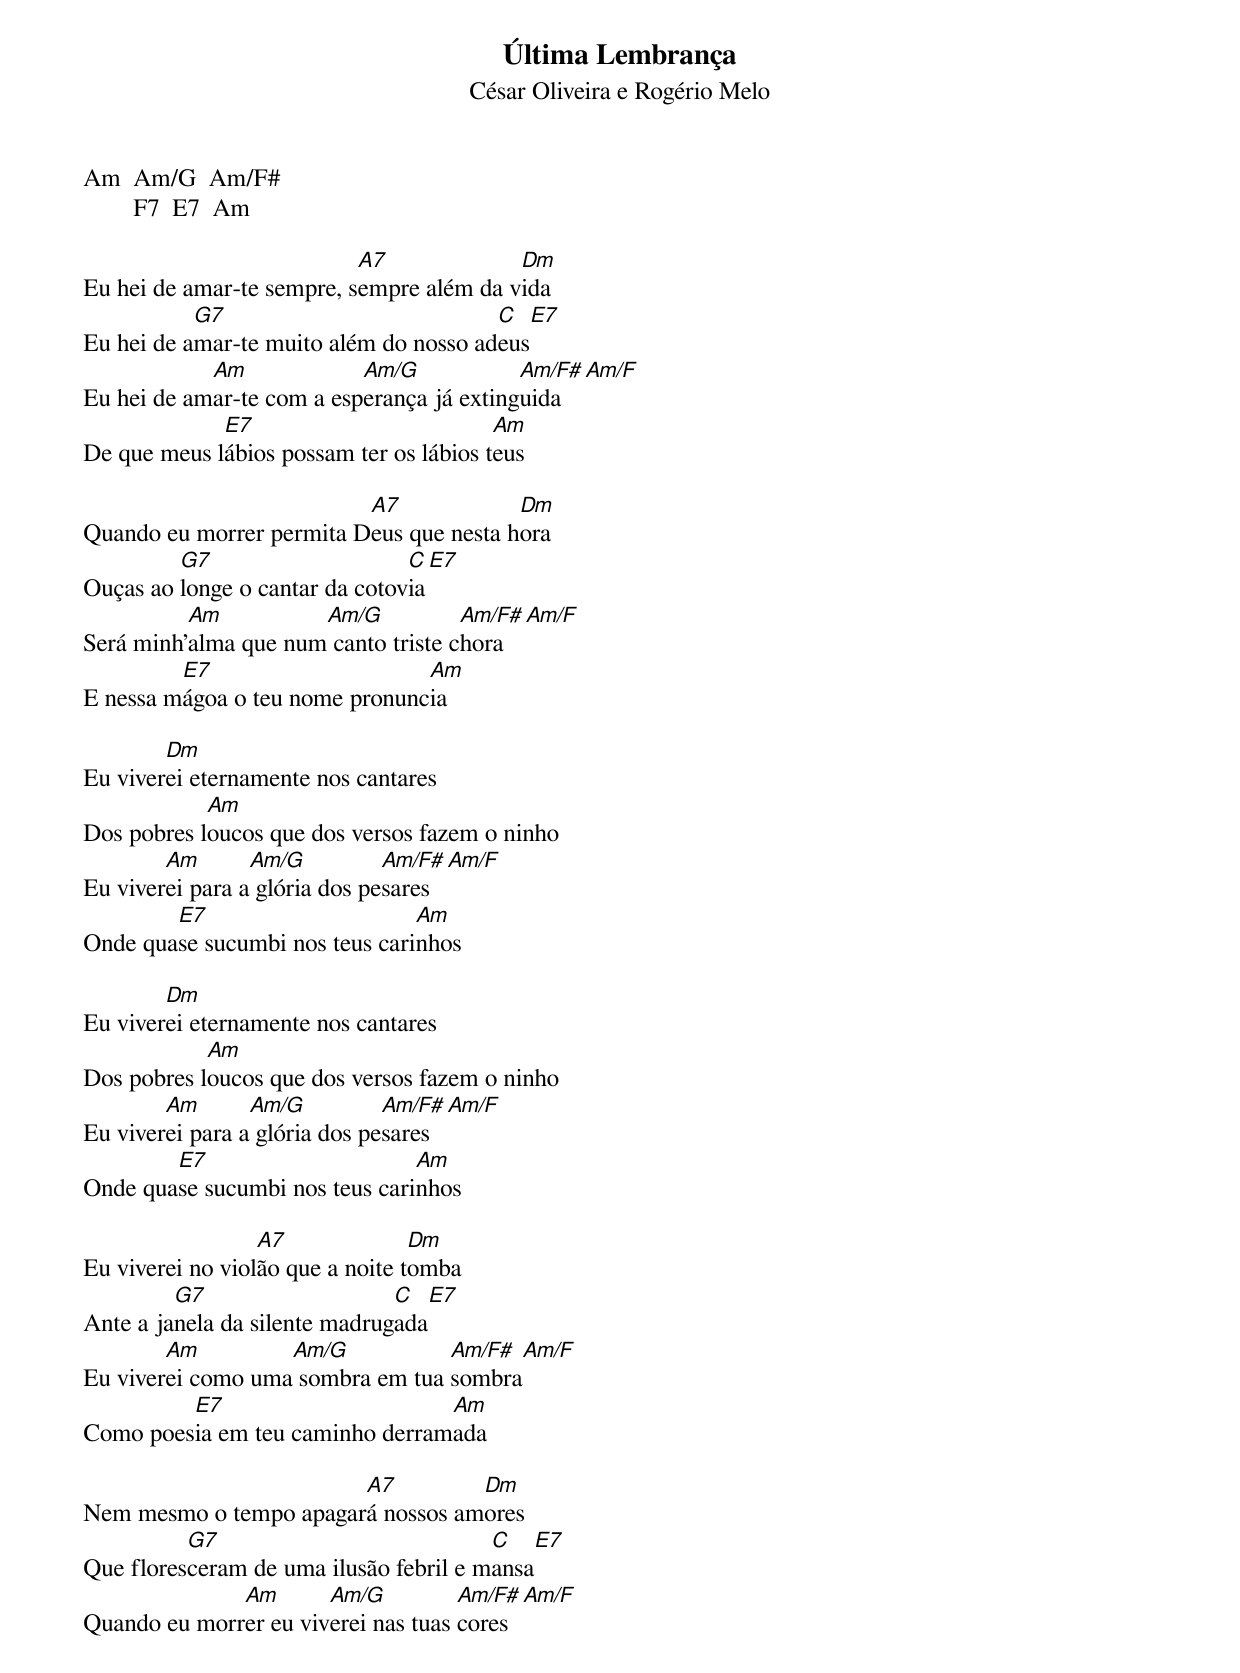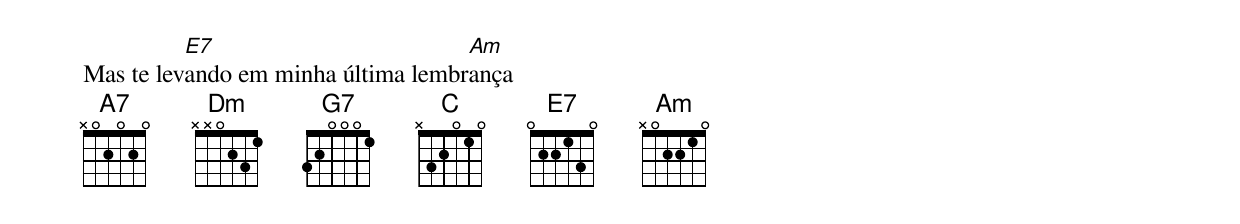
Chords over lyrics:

Última Lembrança
César Oliveira e Rogério Melo

Am  Am/G  Am/F#
        F7  E7  Am

                           A7             Dm
Eu hei de amar-te sempre, sempre além da vida
           G7                           C   E7
Eu hei de amar-te muito além do nosso adeus
            Am             Am/G            Am/F#  Am/F
Eu hei de amar-te com a esperança já extinguida
             E7                          Am
De que meus lábios possam ter os lábios teus

                          A7             Dm
Quando eu morrer permita Deus que nesta hora
         G7                     C  E7
Ouças ao longe o cantar da cotovia
          Am          Am/G           Am/F#  Am/F
Será minh'alma que num canto triste chora
         E7                     Am
E nessa mágoa o teu nome pronuncia

        Dm
Eu viverei eternamente nos cantares
            Am
Dos pobres loucos que dos versos fazem o ninho
        Am       Am/G          Am/F#  Am/F
Eu viverei para a glória dos pesares
        E7                      Am
Onde quase sucumbi nos teus carinhos

        Dm
Eu viverei eternamente nos cantares
            Am
Dos pobres loucos que dos versos fazem o ninho
        Am       Am/G          Am/F#  Am/F
Eu viverei para a glória dos pesares
        E7                      Am
Onde quase sucumbi nos teus carinhos

                  A7              Dm
Eu viverei no violão que a noite tomba
         G7                    C  E7
Ante a janela da silente madrugada
        Am         Am/G           Am/F#  Am/F
Eu viverei como uma sombra em tua sombra
         E7                      Am
Como poesia em teu caminho derramada

                        A7         Dm
Nem mesmo o tempo apagará nossos amores
          G7                            C    E7
Que floresceram de uma ilusão febril e mansa
              Am       Am/G          Am/F#  Am/F
Quando eu morrer eu viverei nas tuas cores
          E7                        Am
Mas te levando em minha última lembrança
